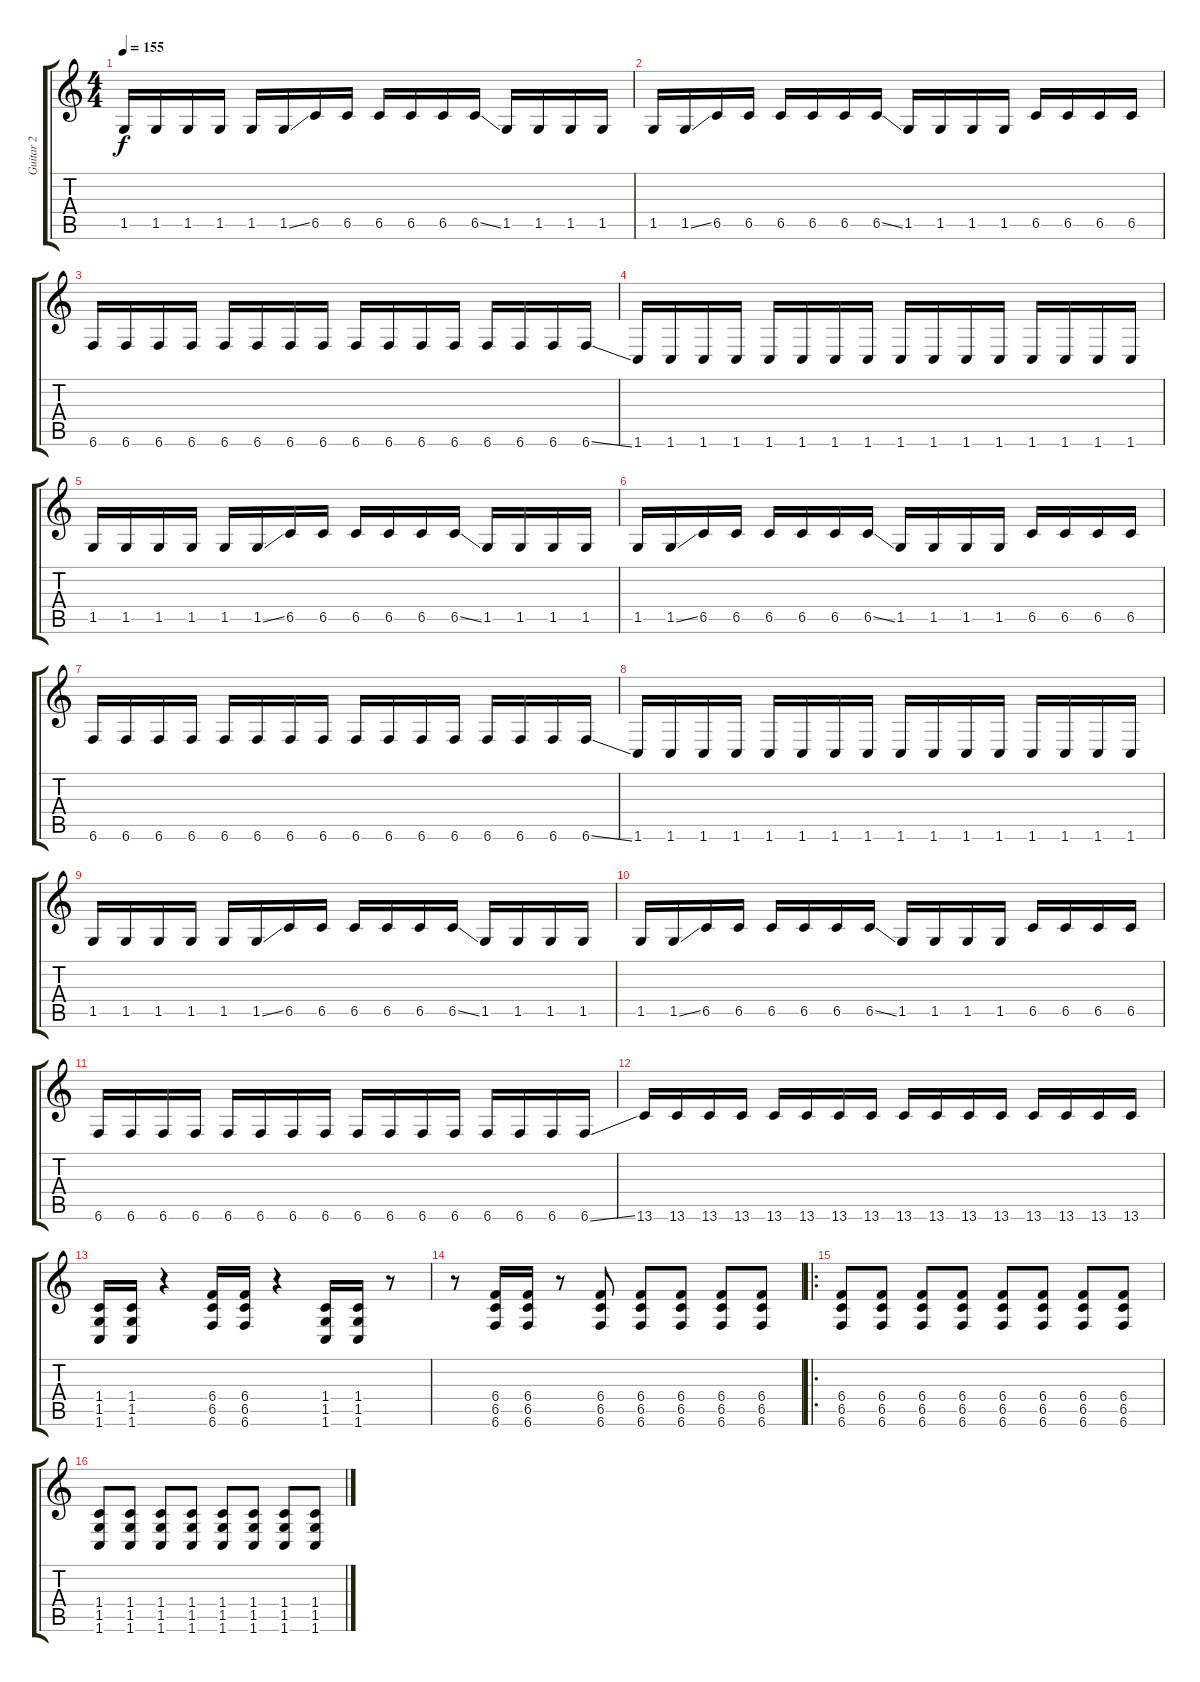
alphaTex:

\track ("Guitar 2" "Guitar 2") {instrument distortionguitar}
\staff {score tabs}
\tuning (Db4 Ab3 E3 B2 Gb2 B1) {hide}
\ts (4 4)
\tempo 155
\clef g2
\ks c
1.5.16{dy f} 1.5.16 1.5.16 1.5.16 1.5.16 1.5{ss}.16 6.5.16 6.5.16 6.5.16 6.5.16 6.5.16 6.5{ss}.16 1.5.16 1.5.16 1.5.16 1.5.16 |
1.5.16 1.5{ss}.16 6.5.16 6.5.16 6.5.16 6.5.16 6.5.16 6.5{ss}.16 1.5.16 1.5.16 1.5.16 1.5.16 6.5.16 6.5.16 6.5.16 6.5.16 |
6.6.16 6.6.16 6.6.16 6.6.16 6.6.16 6.6.16 6.6.16 6.6.16 6.6.16 6.6.16 6.6.16 6.6.16 6.6.16 6.6.16 6.6.16 6.6{ss}.16 |
1.6.16 1.6.16 1.6.16 1.6.16 1.6.16 1.6.16 1.6.16 1.6.16 1.6.16 1.6.16 1.6.16 1.6.16 1.6.16 1.6.16 1.6.16 1.6.16 |
1.5.16 1.5.16 1.5.16 1.5.16 1.5.16 1.5{ss}.16 6.5.16 6.5.16 6.5.16 6.5.16 6.5.16 6.5{ss}.16 1.5.16 1.5.16 1.5.16 1.5.16 |
1.5.16 1.5{ss}.16 6.5.16 6.5.16 6.5.16 6.5.16 6.5.16 6.5{ss}.16 1.5.16 1.5.16 1.5.16 1.5.16 6.5.16 6.5.16 6.5.16 6.5.16 |
6.6.16 6.6.16 6.6.16 6.6.16 6.6.16 6.6.16 6.6.16 6.6.16 6.6.16 6.6.16 6.6.16 6.6.16 6.6.16 6.6.16 6.6.16 6.6{ss}.16 |
1.6.16 1.6.16 1.6.16 1.6.16 1.6.16 1.6.16 1.6.16 1.6.16 1.6.16 1.6.16 1.6.16 1.6.16 1.6.16 1.6.16 1.6.16 1.6.16 |
1.5.16 1.5.16 1.5.16 1.5.16 1.5.16 1.5{ss}.16 6.5.16 6.5.16 6.5.16 6.5.16 6.5.16 6.5{ss}.16 1.5.16 1.5.16 1.5.16 1.5.16 |
1.5.16 1.5{ss}.16 6.5.16 6.5.16 6.5.16 6.5.16 6.5.16 6.5{ss}.16 1.5.16 1.5.16 1.5.16 1.5.16 6.5.16 6.5.16 6.5.16 6.5.16 |
6.6.16 6.6.16 6.6.16 6.6.16 6.6.16 6.6.16 6.6.16 6.6.16 6.6.16 6.6.16 6.6.16 6.6.16 6.6.16 6.6.16 6.6.16 6.6{ss}.16 |
13.6.16 13.6.16 13.6.16 13.6.16 13.6.16 13.6.16 13.6.16 13.6.16 13.6.16 13.6.16 13.6.16 13.6.16 13.6.16 13.6.16 13.6.16 13.6.16 |
(1.4 1.5 1.6).16 (1.4 1.5 1.6).16 r.4 (6.4 6.5 6.6).16 (6.4 6.5 6.6).16 r.4 (1.4 1.5 1.6).16 (1.4 1.5 1.6).16 r.8 |
r.8 (6.4 6.5 6.6).16 (6.4 6.5 6.6).16 r.8 (6.4 6.5 6.6).8 (6.4 6.5 6.6).8 (6.4 6.5 6.6).8 (6.4 6.5 6.6).8 (6.4 6.5 6.6).8 |
\ro
(6.4 6.5 6.6).8 (6.4 6.5 6.6).8 (6.4 6.5 6.6).8 (6.4 6.5 6.6).8 (6.4 6.5 6.6).8 (6.4 6.5 6.6).8 (6.4 6.5 6.6).8 (6.4 6.5 6.6).8 |
(1.4 1.5 1.6).8 (1.4 1.5 1.6).8 (1.4 1.5 1.6).8 (1.4 1.5 1.6).8 (1.4 1.5 1.6).8 (1.4 1.5 1.6).8 (1.4 1.5 1.6).8 (1.4 1.5 1.6).8
